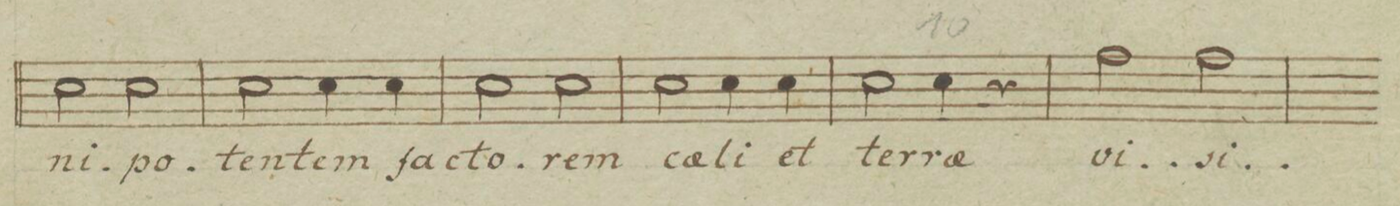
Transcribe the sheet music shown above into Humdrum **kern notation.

**kern	**text	**dynam
*I"Tenore	*	*
*clefC4	*	*
*k[b-e-a-]	*	*
*met(c)	*	*
*M4/4	*	*
2B-\	-ni-	.
2B-\	-po-	.
=7	=7	=7
2B-\	-ten	.
4B-\	tem	.
4B-\	fac-	.
=8	=8	=8
2B-\	-to-	.
2B-\	-rem	.
=9	=9	=9
2B-\	cae-	.
4B-\	-li	.
4B-\	et	.
=10	=10	=10
2B-\	ter-	.
4B-\	-ra	.
4r	.	.
=11	=11	=11
2e-\	vi-	.
2e-\	-si-	.
=12	=12	=12
*-	*-	*-
